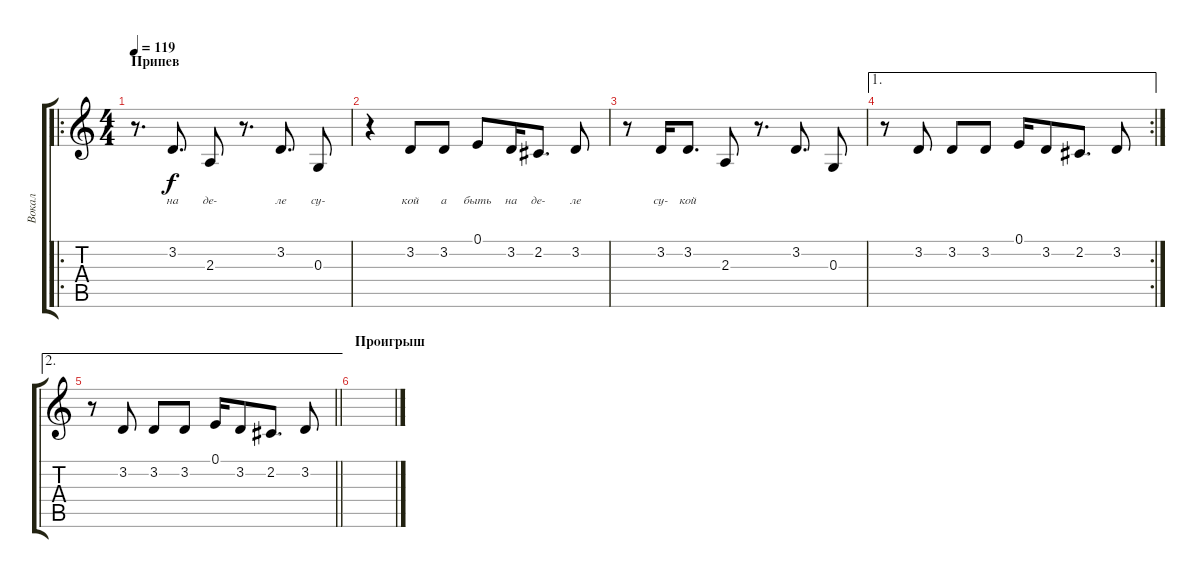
\track ("Вокал" "Вокал") {instrument lead2sawtooth}
\staff {score tabs}
\tuning (E4 B3 G3 D3 A2 E2) {hide}
\ro
\ts (4 4)
\section ("" "Припев")
\tempo 119
\clef g2
\ks c
r.8{d dy f} 3.2.8{d lyrics (0 "на") lyrics (1 "") lyrics (2 "") lyrics (3 "") lyrics (4 "")} 2.3.8{lyrics (0 "де-") lyrics (1 "") lyrics (2 "") lyrics (3 "") lyrics (4 "")} r.8{d} 3.2.8{d lyrics (0 "ле") lyrics (1 "") lyrics (2 "") lyrics (3 "") lyrics (4 "")} 0.3.8{lyrics (0 "су-") lyrics (1 "") lyrics (2 "") lyrics (3 "") lyrics (4 "")} |
r.4 3.2.8{lyrics (0 "кой") lyrics (1 "") lyrics (2 "") lyrics (3 "") lyrics (4 "")} 3.2.8{lyrics (0 "а") lyrics (1 "") lyrics (2 "") lyrics (3 "") lyrics (4 "")} 0.1.8{lyrics (0 "быть") lyrics (1 "") lyrics (2 "") lyrics (3 "") lyrics (4 "")} 3.2.16{lyrics (0 "на") lyrics (1 "") lyrics (2 "") lyrics (3 "") lyrics (4 "")} 2.2.8{d lyrics (0 "де-") lyrics (1 "") lyrics (2 "") lyrics (3 "") lyrics (4 "")} 3.2.8{lyrics (0 "ле") lyrics (1 "") lyrics (2 "") lyrics (3 "") lyrics (4 "")} |
r.8 3.2.16{lyrics (0 "су-") lyrics (1 "") lyrics (2 "") lyrics (3 "") lyrics (4 "")} 3.2.8{d lyrics (0 "кой") lyrics (1 "") lyrics (2 "") lyrics (3 "") lyrics (4 "")} 2.3.8 r.8{d} 3.2.8{d} 0.3.8 |
\ae 1
\rc 2
r.8 3.2.8 3.2.8 3.2.8 0.1.16 3.2.8 2.2.8{d} 3.2.8 |
\ae 2
\barLineRight lightlight
r.8 3.2.8 3.2.8 3.2.8 0.1.16 3.2.8 2.2.8{d} 3.2.8 |
\section ("" "Проигрыш")
